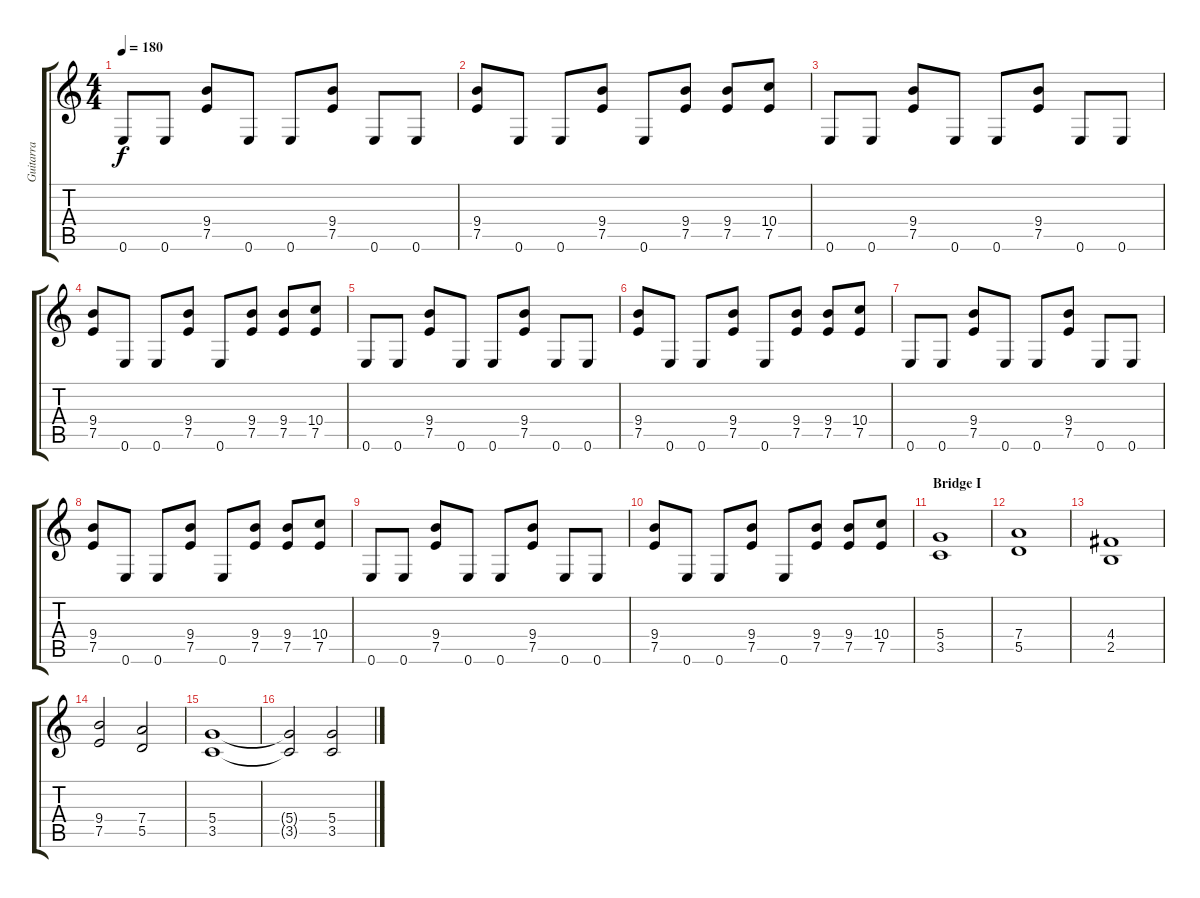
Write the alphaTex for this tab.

\track ("Guitarra" "Guitarra") {instrument distortionguitar}
\staff {score tabs}
\tuning (E4 B3 G3 D3 A2 E2) {hide}
\ts (4 4)
\tempo 180
\clef g2
\ks c
0.6.8{dy f} 0.6.8 (9.4 7.5).8 0.6.8 0.6.8 (9.4 7.5).8 0.6.8 0.6.8 |
(9.4 7.5).8 0.6.8 0.6.8 (9.4 7.5).8 0.6.8 (9.4 7.5).8 (9.4 7.5).8 (10.4 7.5).8 |
0.6.8 0.6.8 (9.4 7.5).8 0.6.8 0.6.8 (9.4 7.5).8 0.6.8 0.6.8 |
(9.4 7.5).8 0.6.8 0.6.8 (9.4 7.5).8 0.6.8 (9.4 7.5).8 (9.4 7.5).8 (10.4 7.5).8 |
0.6.8 0.6.8 (9.4 7.5).8 0.6.8 0.6.8 (9.4 7.5).8 0.6.8 0.6.8 |
(9.4 7.5).8 0.6.8 0.6.8 (9.4 7.5).8 0.6.8 (9.4 7.5).8 (9.4 7.5).8 (10.4 7.5).8 |
0.6.8 0.6.8 (9.4 7.5).8 0.6.8 0.6.8 (9.4 7.5).8 0.6.8 0.6.8 |
(9.4 7.5).8 0.6.8 0.6.8 (9.4 7.5).8 0.6.8 (9.4 7.5).8 (9.4 7.5).8 (10.4 7.5).8 |
0.6.8 0.6.8 (9.4 7.5).8 0.6.8 0.6.8 (9.4 7.5).8 0.6.8 0.6.8 |
(9.4 7.5).8 0.6.8 0.6.8 (9.4 7.5).8 0.6.8 (9.4 7.5).8 (9.4 7.5).8 (10.4 7.5).8 |
\section ("" "Bridge I")
(5.4 3.5).1 |
(7.4 5.5).1 |
(4.4 2.5).1 |
(9.4 7.5).2 (7.4 5.5).2 |
(5.4 3.5).1 |
(5.4{t} 3.5{t}).2 (5.4 3.5).2
